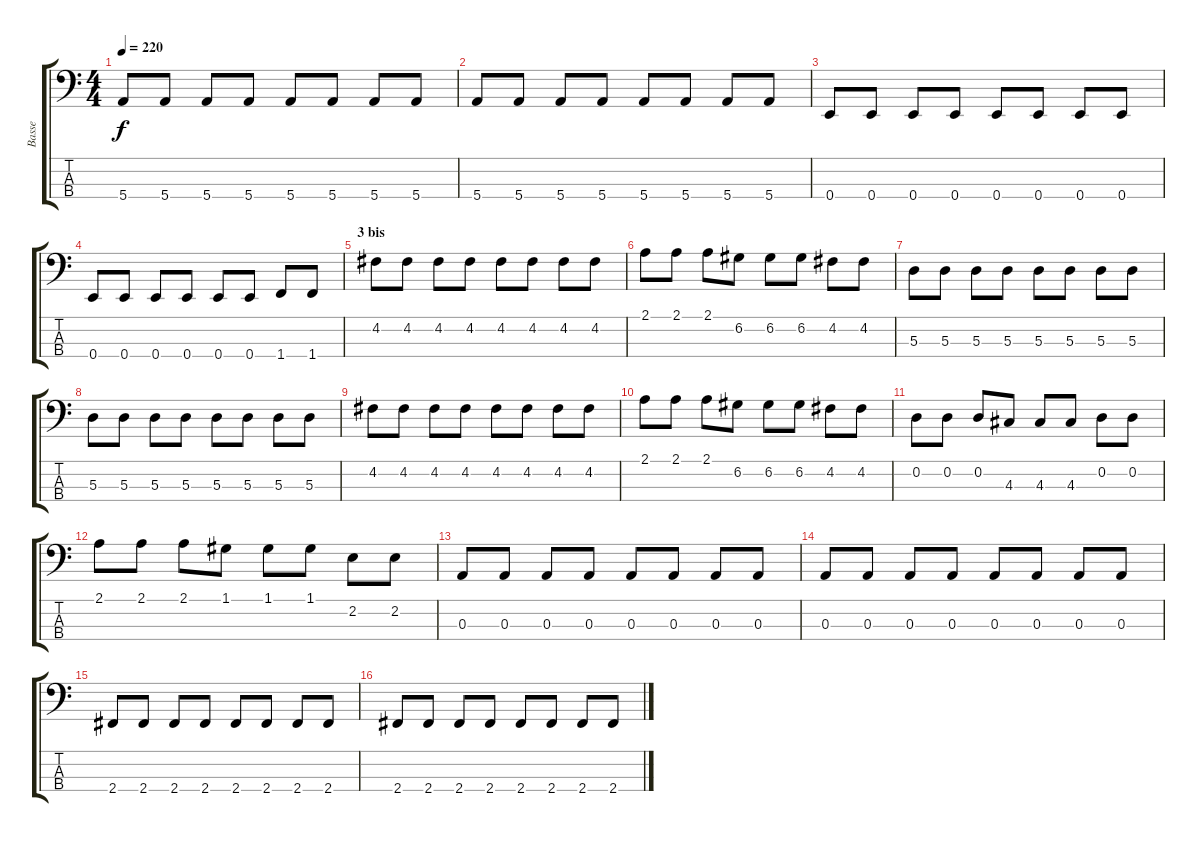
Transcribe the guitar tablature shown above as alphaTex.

\track ("Basse" "Basse") {instrument electricbassfinger}
\staff {score tabs}
\tuning (G2 D2 A1 E1) {hide}
\ts (4 4)
\tempo 220
\clef f4
\ks c
5.4.8{dy f} 5.4.8 5.4.8 5.4.8 5.4.8 5.4.8 5.4.8 5.4.8 |
5.4.8 5.4.8 5.4.8 5.4.8 5.4.8 5.4.8 5.4.8 5.4.8 |
0.4.8 0.4.8 0.4.8 0.4.8 0.4.8 0.4.8 0.4.8 0.4.8 |
0.4.8 0.4.8 0.4.8 0.4.8 0.4.8 0.4.8 1.4.8 1.4.8 |
\section ("" "3 bis")
4.2.8 4.2.8 4.2.8 4.2.8 4.2.8 4.2.8 4.2.8 4.2.8 |
2.1.8 2.1.8 2.1.8 6.2.8 6.2.8 6.2.8 4.2.8 4.2.8 |
5.3.8 5.3.8 5.3.8 5.3.8 5.3.8 5.3.8 5.3.8 5.3.8 |
5.3.8 5.3.8 5.3.8 5.3.8 5.3.8 5.3.8 5.3.8 5.3.8 |
4.2.8 4.2.8 4.2.8 4.2.8 4.2.8 4.2.8 4.2.8 4.2.8 |
2.1.8 2.1.8 2.1.8 6.2.8 6.2.8 6.2.8 4.2.8 4.2.8 |
0.2.8 0.2.8 0.2.8 4.3.8 4.3.8 4.3.8 0.2.8 0.2.8 |
2.1.8 2.1.8 2.1.8 1.1.8 1.1.8 1.1.8 2.2.8 2.2.8 |
0.3.8 0.3.8 0.3.8 0.3.8 0.3.8 0.3.8 0.3.8 0.3.8 |
0.3.8 0.3.8 0.3.8 0.3.8 0.3.8 0.3.8 0.3.8 0.3.8 |
2.4.8 2.4.8 2.4.8 2.4.8 2.4.8 2.4.8 2.4.8 2.4.8 |
2.4.8 2.4.8 2.4.8 2.4.8 2.4.8 2.4.8 2.4.8 2.4.8
